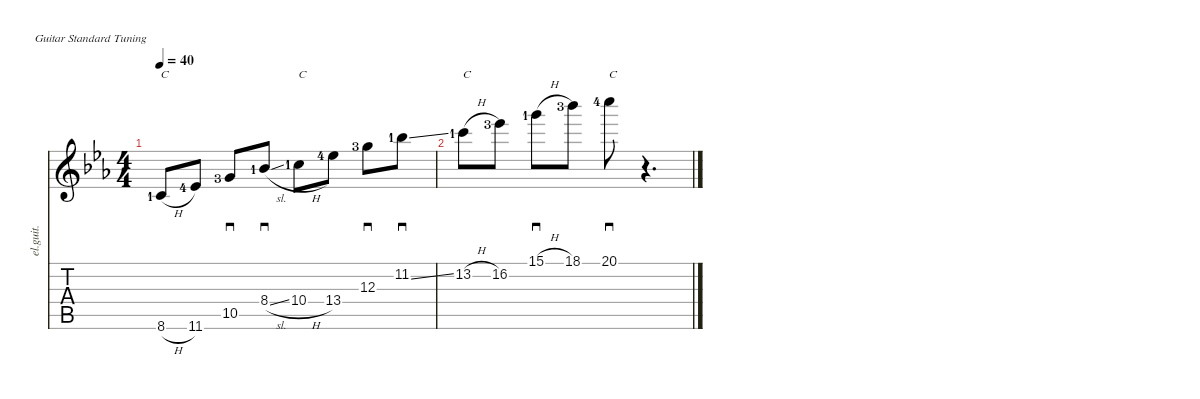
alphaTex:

\defaultSystemsLayout 4
\hideDynamics
\bracketExtendMode nobrackets
\track ("Clean Guitar" "el.guit.") {instrument electricguitarclean}
\staff {score tabs}
\tuning (E4 B3 G3 D3 A2 E2)
\ts (4 4)
\tempo 40
\clef g2
\scale
0.549629
\ks cminor
8.6{h lf 2 acc forcenatural}.8{txt "C" dy mf instrument electricguitarclean beam Up} 11.6{lf 5 acc b}.8{beam Up} 10.5{lf 4 acc forcenatural}.8{sd beam Up} 8.4{sl lf 2 acc b}.8{sd beam Up} 10.4{h lf 2 acc forcenatural}.8{txt "C" beam Down} 13.4{lf 5 acc b}.8{beam Down} 12.3{lf 4 acc forcenatural}.8{sd beam Down} 11.2{ss lf 2 acc b}.8{sd beam Down} |
\scale
0.450371 13.2{h lf 2 acc forcenatural}.8{txt "C" beam Down} 16.2{lf 4 acc b}.8{beam Down} 15.1{h lf 2 acc forcenatural}.8{sd beam Down} 18.1{lf 4 acc b}.8{beam Down} 20.1{lf 5 acc forcenatural}.8{sd txt "C" beam Down} r.4{d beam Down}
